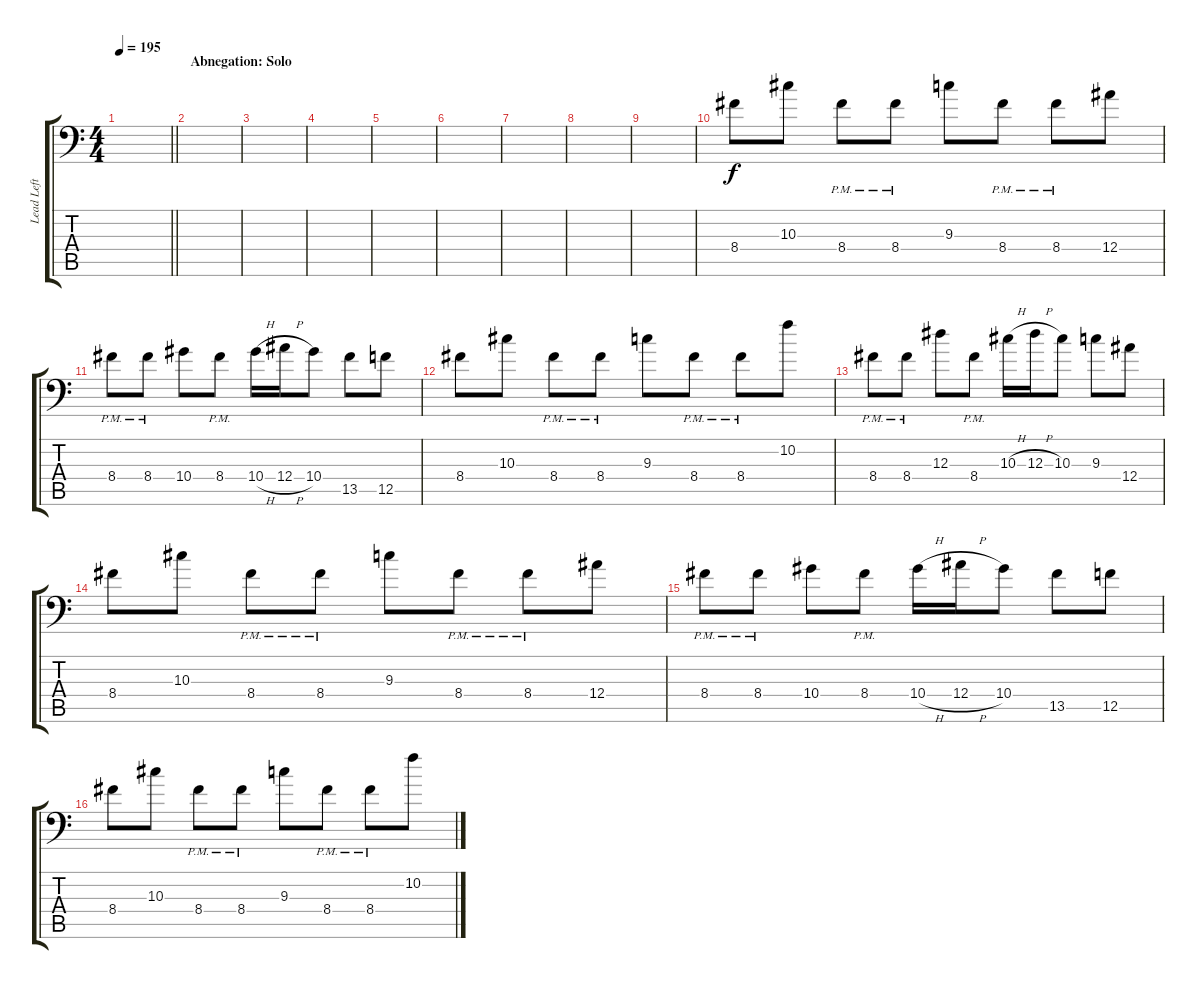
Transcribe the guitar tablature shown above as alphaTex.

\track ("Lead Left 2" "Lead Left ") {instrument distortionguitar}
\staff {score tabs}
\tuning (C4 G3 Eb3 Bb2 F2 Bb1) {hide}
\ts (4 4)
\tempo 195
\clef f4
\barLineRight lightlight
\ks c
|
\section ("" "Abnegation: Solo")
|
|
|
|
|
|
|
|
8.4.8 10.3.8 8.4{pm}.8 8.4{pm}.8 9.3.8 8.4{pm}.8 8.4{pm}.8 12.4.8 |
8.4{pm}.8 8.4{pm}.8 10.4.8 8.4{pm}.8 10.4{h}.16 12.4{h}.16 10.4.8 13.5.8 12.5.8 |
8.4.8 10.3.8 8.4{pm}.8 8.4{pm}.8 9.3.8 8.4{pm}.8 8.4{pm}.8 10.2.8 |
8.4{pm}.8 8.4{pm}.8 12.3.8 8.4{pm}.8 10.3{h}.16 12.3{h}.16 10.3.8 9.3.8 12.4.8 |
8.4.8 10.3.8 8.4{pm}.8 8.4{pm}.8 9.3.8 8.4{pm}.8 8.4{pm}.8 12.4.8 |
8.4{pm}.8 8.4{pm}.8 10.4.8 8.4{pm}.8 10.4{h}.16 12.4{h}.16 10.4.8 13.5.8 12.5.8 |
8.4.8 10.3.8 8.4{pm}.8 8.4{pm}.8 9.3.8 8.4{pm}.8 8.4{pm}.8 10.2.8
